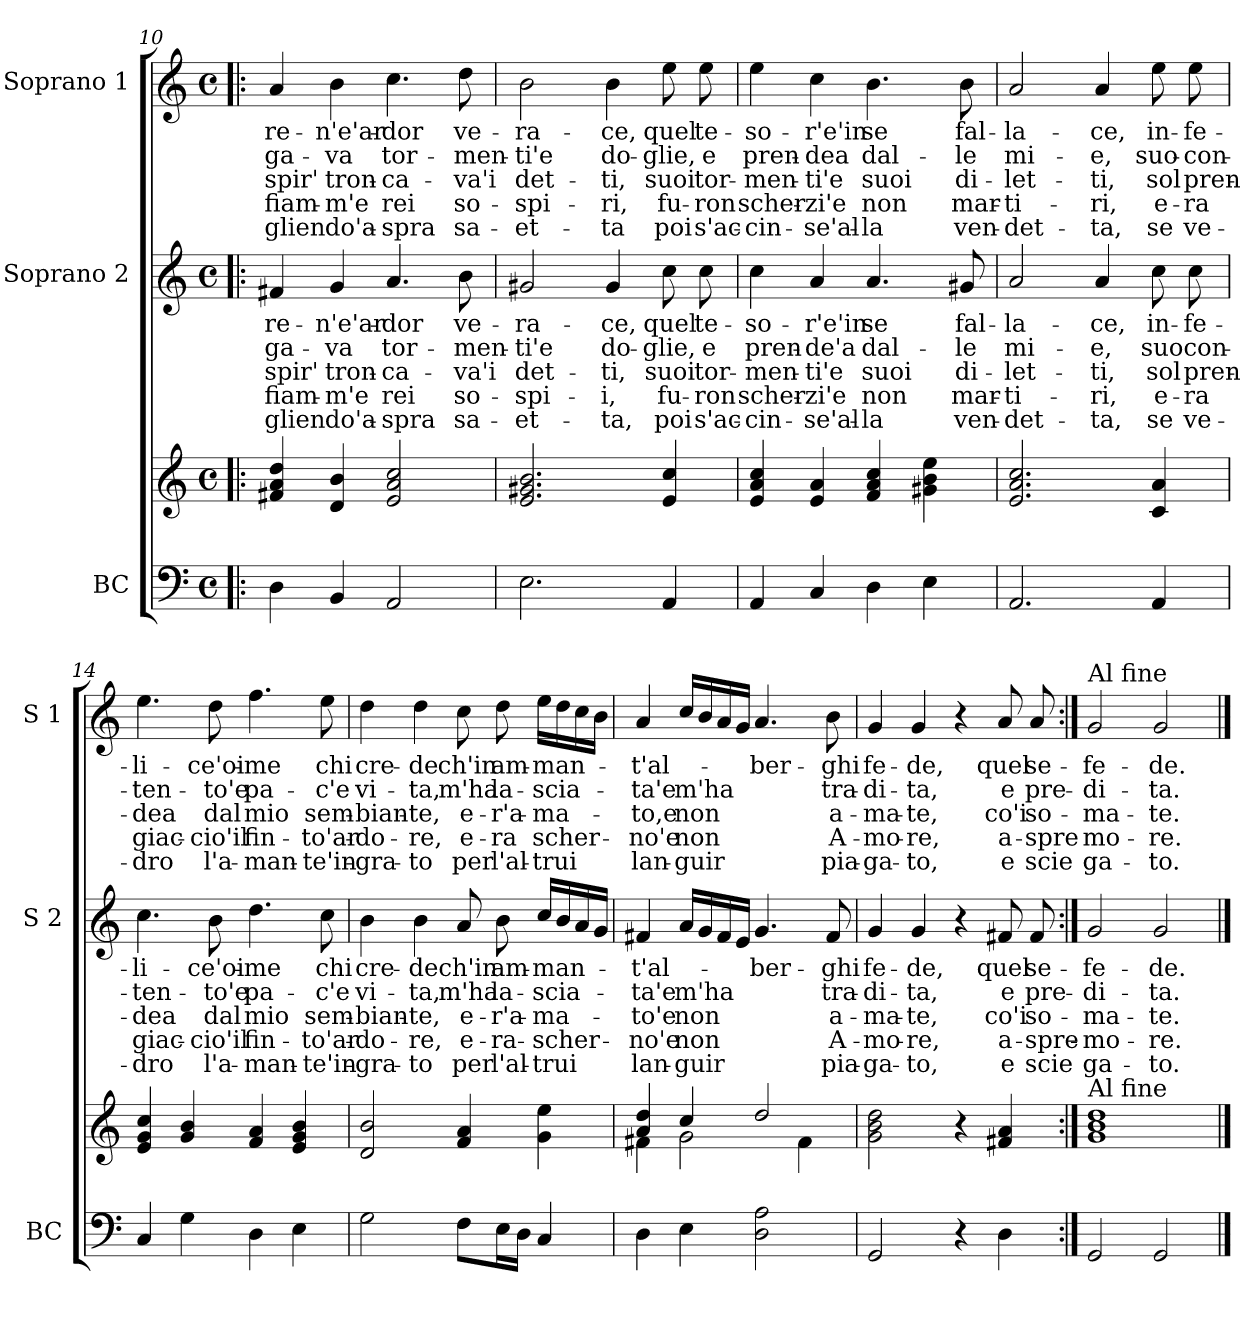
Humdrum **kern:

**kern	**kern	**kern	**text	**text	**text	**text	**text	**kern	**text	**text	**text	**text	**text
*part3	*part3	*part2	*part2	*part2	*part2	*part2	*part2	*part1	*part1	*part1	*part1	*part1	*part1
*staff4	*staff3	*staff2	*staff2	*staff2	*staff2	*staff2	*staff2	*staff1	*staff1	*staff1	*staff1	*staff1	*staff1
*I"BC	*	*I"Soprano 2	*	*	*	*	*	*I"Soprano 1	*	*	*	*	*
*I'BC	*	*I'S 2	*	*	*	*	*	*I'S 1	*	*	*	*	*
!!LO:PB:g=z
*clefF4	*clefG2	*clefG2	*	*	*	*	*	*clefG2	*	*	*	*	*
*k[]	*k[]	*k[]	*	*	*	*	*	*k[]	*	*	*	*	*
*C:	*C:	*C:	*	*	*	*	*	*C:	*	*	*	*	*
*M4/4	*M4/4	*M4/4	*	*	*	*	*	*M4/4	*	*	*	*	*
*met(c)	*met(c)	*met(c)	*	*	*	*	*	*met(c)	*	*	*	*	*
=10!|:	=10!|:	=10!|:	=10!|:	=10!|:	=10!|:	=10!|:	=10!|:	=10!|:	=10!|:	=10!|:	=10!|:	=10!|:	=10!|:
4D\	4f#X/ 4a/ 4dd/	4f#X/	-re-	-ga-	-spir'	-fiam-	-glien	4a/	-re-	-ga-	-spir'	fiam-	-glien
4BB/	4d/ 4b/	4g/	-n'e'ar-	-va	tron-	-m'e	do'a-	4b\	-n'e'ar-	-va	tron-	-m'e	do'a-
2AA/	2e/ 2a/ 2cc/	4.a/	-dor	tor-	-ca-	rei	-spra	4.cc\	-dor	tor-	-ca-	rei	-spra
.	.	8b\	ve-	-men-	-va'i	so-	sa-	8dd\	ve-	-men-	-va'i	so-	sa-
=11	=11	=11	=11	=11	=11	=11	=11	=11	=11	=11	=11	=11	=11
2.E\	2.e/ 2.g#X/ 2.b/	2g#X/	-ra-	-ti'e	det-	-spi-	-et-	2b\	-ra-	-ti'e	det-	-spi-	-et-
.	.	4g#/	-ce,	do-	-ti,	-i,	-ta,	4b\	-ce,	do-	-ti,	-ri,	-ta
4AA/	4e/ 4cc/	8cc\	quel	-glie,	suoi	fu-	poi	8ee\	quel	-glie,	suoi	fu-	poi
.	.	8cc\	te-	e	tor-	-ron	s'ac-	8ee\	te-	e	tor-	-ron	s'ac-
=12	=12	=12	=12	=12	=12	=12	=12	=12	=12	=12	=12	=12	=12
4AA/	4e/ 4a/ 4cc/	4cc\	-so-	pren-	-men-	scher-	-cin-	4ee\	-so-	pren-	-men-	scher-	-cin-
4C/	4e/ 4a/	4a/	-r'e'in	-de'a	-ti'e	-zi'e	-se'al-	4cc\	-r'e'in	-dea	-ti'e	-zi'e	-se'al-
4D\	4f/ 4a/ 4cc/	4.a/	se	dal-	suoi	non	-la	4.b\	se	dal-	suoi	non	-la
4E\	4g#X\ 4b\ 4ee\	.	.	.	.	.	.	.	.	.	.	.	.
.	.	8g#X/	fal-	-le	di-	mar-	ven-	8b\	fal-	-le	di-	mar-	ven-
=13	=13	=13	=13	=13	=13	=13	=13	=13	=13	=13	=13	=13	=13
2.AA/	2.e/ 2.a/ 2.cc/	2a/	-la-	mi-	-let-	-ti-	-det-	2a/	-la-	mi-	-let-	-ti-	-det-
.	.	4a/	-ce,	-e,	-ti,	-ri,	-ta,	4a/	-ce,	-e,	-ti,	-ri,	-ta,
4AA/	4c/ 4a/	8cc\	in-	suo	sol	e-	se	8ee\	in-	suo-	sol	e-	se
.	.	8cc\	-fe-	con-	pren-	-ra	ve-	8ee\	-fe-	-con-	pren-	-ra	ve-
!!LO:LB:g=z
=14	=14	=14	=14	=14	=14	=14	=14	=14	=14	=14	=14	=14	=14
4C/	4e/ 4g/ 4cc/	4.cc\	-li-	-ten-	-dea	giac-	-dro	4.ee\	-li-	-ten-	-dea	giac-	-dro
4G\	4g/ 4b/	.	.	.	.	.	.	.	.	.	.	.	.
.	.	8b\	-ce'oi-	-to'e	dal	-cio'il	l'a-	8dd\	-ce'oi-	-to'e	dal	-cio'il	l'a-
4D\	4f/ 4a/	4.dd\	-me	pa-	mio	fin-	-man-	4.ff\	-me	pa-	mio	fin-	-man-
4E\	4e/ 4g/ 4b/	.	.	.	.	.	.	.	.	.	.	.	.
.	.	8cc\	chi	-c'e	sem-	-to'ar-	-te'in-	8ee\	chi	-c'e	sem-	-to'ar-	-te'in-
=15	=15	=15	=15	=15	=15	=15	=15	=15	=15	=15	=15	=15	=15
2G\	2d/ 2b/	4b\	cre-	vi-	-bian-	-do-	-gra-	4dd\	cre-	vi-	-bian-	-do-	-gra-
.	.	4b\	-de	-ta,	-te,	-re,	-to	4dd\	-de	-ta,	-te,	-re,	-to
8F\L	4f/ 4a/	8a/	ch'in	m'ha	e-	e-	per	8cc\	ch'in	m'ha	e-	e-	per
16E\L	.	8b\	am-	la-	-r'a-	-ra-	l'al-	8dd\	am-	la-	-r'a-	-ra	l'al-
16D\JJ	.	.	.	.	.	.	.	.	.	.	.	.	.
4C/	4g\ 4ee\	16cc/LL	-man-	-scia-	-ma-	-scher-	-trui	16ee\LL	-man-	-scia-	-ma-	scher-	-trui
.	.	16b/	.	.	.	.	.	16dd\	.	.	.	.	.
.	.	16a/	.	.	.	.	.	16cc\	.	.	.	.	.
.	.	16g/JJ	.	.	.	.	.	16b\JJ	.	.	.	.	.
=16	=16	=16	=16	=16	=16	=16	=16	=16	=16	=16	=16	=16	=16
*	*^	*	*	*	*	*	*	*	*	*	*	*	*
4D\	4a/ 4dd/	4f#X\	4f#X/	-t'al-	-ta'e	-to'e	-no'e	lan-	4a/	-t'al-	-ta'e	-to,e	-no'e	lan-
4E\	4cc/	2g\	16a/LL	.	m'ha	non	non	-guir	16cc/LL	.	m'ha	non	non	-guir
.	.	.	16g/	.	.	.	.	.	16b/	.	.	.	.	.
.	.	.	16f#/	.	.	.	.	.	16a/	.	.	.	.	.
.	.	.	16e/JJ	.	.	.	.	.	16g/JJ	.	.	.	.	.
2D\ 2A\	2dd/	.	4.g/	-ber-	.	.	.	.	4.a/	-ber-	.	.	.	.
.	.	4f#\	.	.	.	.	.	.	.	.	.	.	.	.
.	.	.	8f#/	-ghi	tra-	a-	A-	pia-	8b\	-ghi	tra-	a-	A-	pia-
*	*v	*v	*	*	*	*	*	*	*	*	*	*	*	*
=17	=17	=17	=17	=17	=17	=17	=17	=17	=17	=17	=17	=17	=17
2GG/	2g\ 2b\ 2dd\	4g/	fe-	-di-	-ma-	-mo-	-ga-	4g/	fe-	-di-	-ma-	-mo-	-ga-
.	.	4g/	-de,	-ta,	-te,	-re,	-to,	4g/	-de,	-ta,	-te,	-re,	-to,
4r	4r	4r	.	.	.	.	.	4r	.	.	.	.	.
4D\	4f#X/ 4a/	8f#X/	quel	e	co'i	a-	e	8a/	quel	e	co'i	a-	e
.	.	8f#/	se-	pre-	so-	-spre-	scie	8a/	se-	pre-	so-	-spre	scie
=18:|!	=18:|!	=18:|!	=18:|!	=18:|!	=18:|!	=18:|!	=18:|!	=18:|!	=18:|!	=18:|!	=18:|!	=18:|!	=18:|!
!	!	!	!	!	!	!	!	!LO:TX:a:t=Al fine	!	!	!	!	!
!	!LO:TX:a:t=Al fine	!	!	!	!	!	!	!	!	!	!	!	!
2GG/	1g 1b 1dd	2g/	-fe-	-di-	-ma-	-mo-	ga-	2g/	-fe-	-di-	-ma-	mo-	ga-
2GG/	.	2g/	-de.	-ta.	-te.	-re.	-to.	2g/	-de.	-ta.	-te.	-re.	-to.
==	==	==	==	==	==	==	==	==	==	==	==	==	==
*-	*-	*-	*-	*-	*-	*-	*-	*-	*-	*-	*-	*-	*-
